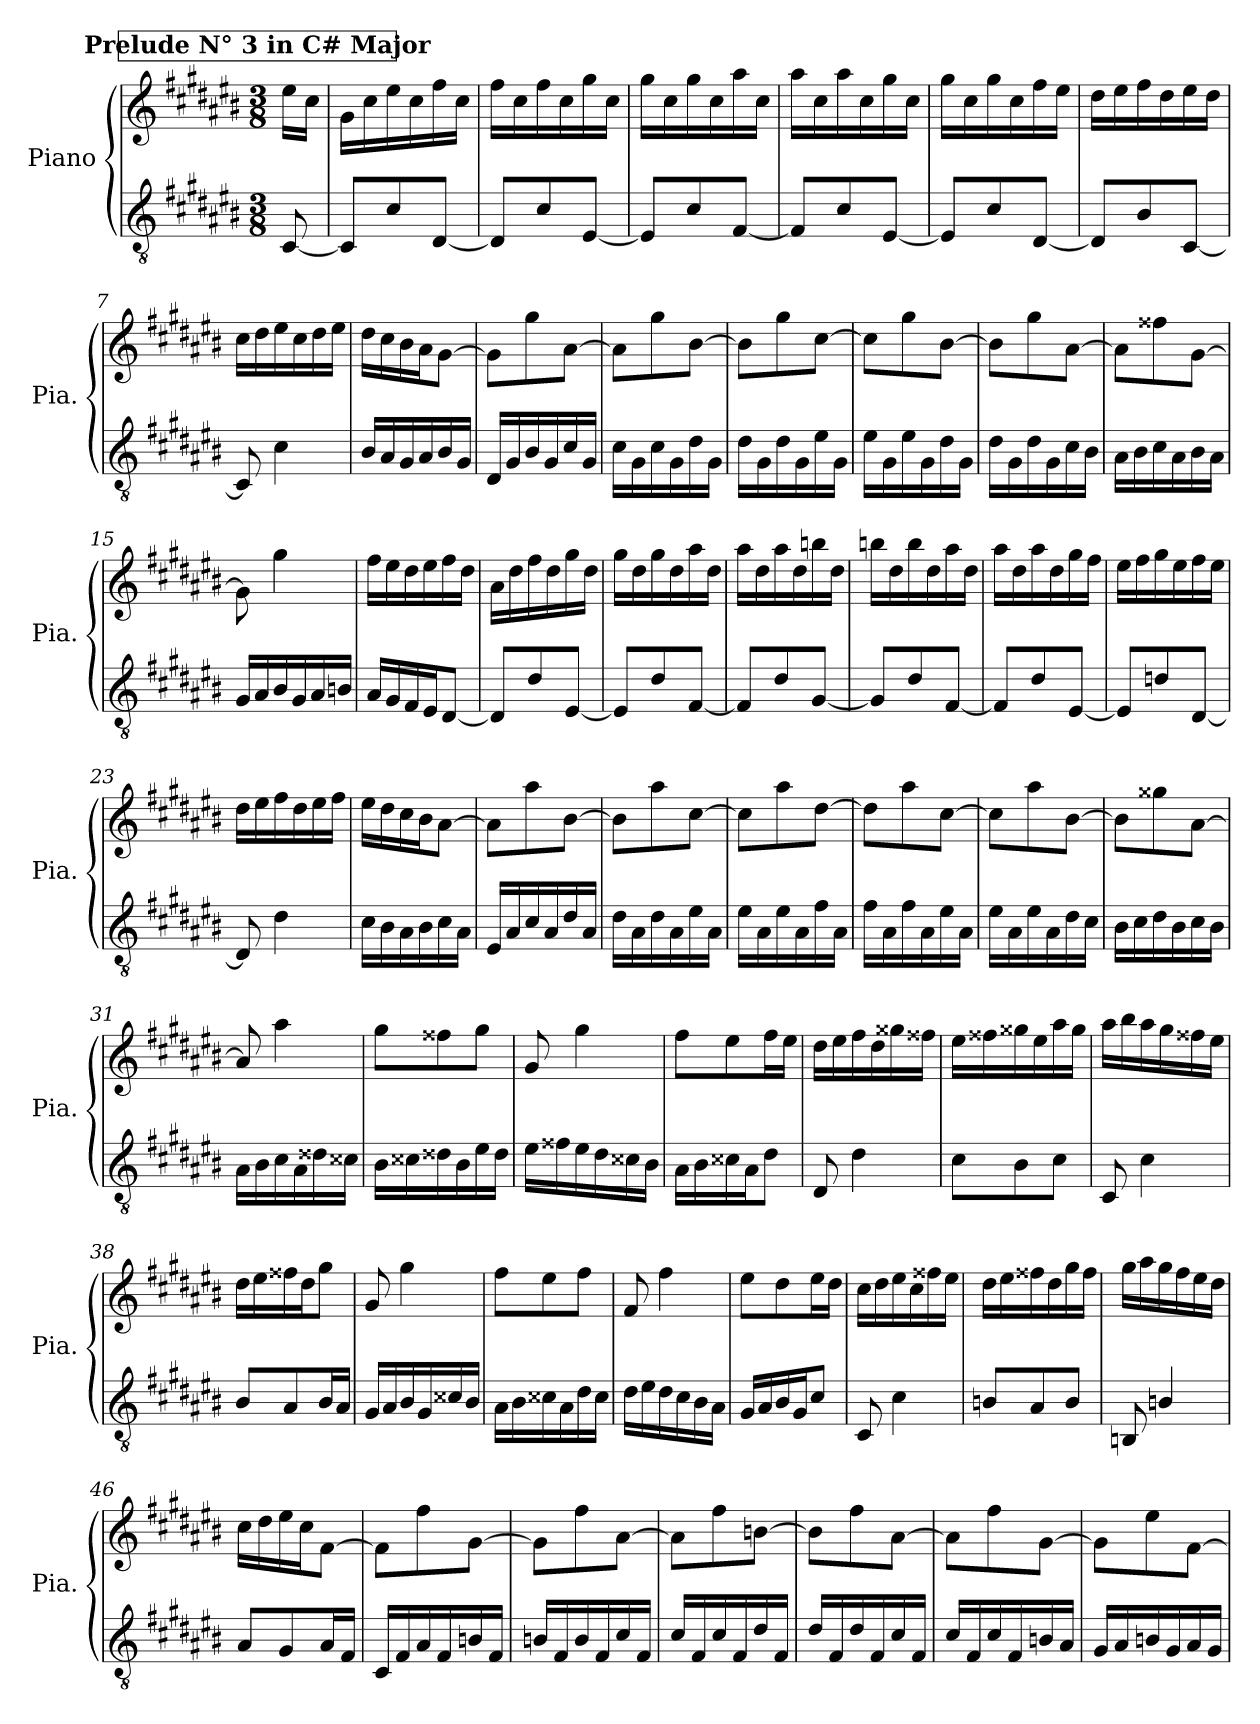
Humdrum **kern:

**kern	**kern	**dynam
*part1	*part1	*part1
*staff2	*staff1	*staff1/2
*I"Piano	*	*
*I'Pia.	*	*
*clefGv2	*clefG2	*
*k[f#c#g#d#a#e#b#]	*k[f#c#g#d#a#e#b#]	*
*M3/8	*M3/8	*
*MM98	*MM98	*
!!LO:REH:place=s1:a:B:fs=20:t=Prelude N° 3 in C# Major
=	=	=
!	!	!LO:DY:b=2
!	!	!LO:DY:n=1:b
[8C#/	16ee#\LL	mp mp
.	16cc#\JJ	.
=1	=1	=1
8C#/L]	16g#\LL	.
.	16cc#\	.
8c#/	16ee#\	.
.	16cc#\	.
[8D#/J	16ff#\	.
.	16cc#\JJ	.
=2	=2	=2
8D#/L]	16ff#\LL	.
.	16cc#\	.
8c#/	16ff#\	.
.	16cc#\	.
[8E#/J	16gg#\	.
.	16cc#\JJ	.
=3	=3	=3
8E#/L]	16gg#\LL	.
.	16cc#\	.
8c#/	16gg#\	.
.	16cc#\	.
[8F#/J	16aa#\	.
.	16cc#\JJ	.
=4	=4	=4
8F#/L]	16aa#\LL	.
.	16cc#\	.
8c#/	16aa#\	.
.	16cc#\	.
[8E#/J	16gg#\	.
.	16cc#\JJ	.
=5	=5	=5
8E#/L]	16gg#\LL	.
.	16cc#\	.
8c#/	16gg#\	.
.	16cc#\	.
[8D#/J	16ff#\	.
.	16ee#\JJ	.
!!LO:LB:g=z
=6	=6	=6
8D#/L]	16dd#\LL	.
.	16ee#\	.
8B#/	16ff#\	.
.	16dd#\	.
[8C#/J	16ee#\	.
.	16dd#\JJ	.
=7	=7	=7
8C#/]	16cc#\LL	.
.	16dd#\	.
4c#\	16ee#\	.
.	16cc#\	.
.	16dd#\	.
.	16ee#\JJ	.
=8	=8	=8
16B#/LL	16dd#\LL	.
16A#/	16cc#\	.
16G#/	16b#\	.
16A#/	16a#\J	.
16B#/	[8g#\J	.
16G#/JJ	.	.
=9	=9	=9
16D#/LL	8g#\L]	.
16G#/	.	.
16B#/	8gg#\	.
16G#/	.	.
16c#/	[8a#\J	.
16G#/JJ	.	.
=10	=10	=10
16c#\LL	8a#\L]	.
16G#\	.	.
16c#\	8gg#\	.
16G#\	.	.
16d#\	[8b#\J	.
16G#\JJ	.	.
!!LO:LB:g=z
=11	=11	=11
16d#\LL	8b#\L]	.
16G#\	.	.
16d#\	8gg#\	.
16G#\	.	.
16e#\	[8cc#\J	.
16G#\JJ	.	.
=12	=12	=12
16e#\LL	8cc#\L]	.
16G#\	.	.
16e#\	8gg#\	.
16G#\	.	.
16d#\	[8b#\J	.
16G#\JJ	.	.
=13	=13	=13
16d#\LL	8b#\L]	.
16G#\	.	.
16d#\	8gg#\	.
16G#\	.	.
16c#\	[8a#\J	.
16B#\JJ	.	.
=14	=14	=14
16A#\LL	8a#\L]	.
16B#\	.	.
16c#\	8ff##X\	.
16A#\	.	.
16B#\	[8g#\J	.
16A#\JJ	.	.
=15	=15	=15
16G#/LL	8g#\]	.
16A#/	.	.
16B#/	4gg#\	.
16G#/	.	.
16A#/	.	.
16Bn/JJ	.	.
!!LO:LB:g=z
=16	=16	=16
16A#/LL	16ff#\LL	.
16G#/	16ee#\	.
16F#/	16dd#\	.
16E#/J	16ee#\	.
[8D#/J	16ff#\	.
.	16dd#\JJ	.
=17	=17	=17
8D#/L]	16a#\LL	.
.	16dd#\	.
8d#/	16ff#\	.
.	16dd#\	.
[8E#/J	16gg#\	.
.	16dd#\JJ	.
=18	=18	=18
8E#/L]	16gg#\LL	.
.	16dd#\	.
8d#/	16gg#\	.
.	16dd#\	.
[8F#/J	16aa#\	.
.	16dd#\JJ	.
=19	=19	=19
8F#/L]	16aa#\LL	.
.	16dd#\	.
8d#/	16aa#\	.
.	16dd#\	.
[8G#/J	16bbn\	.
.	16dd#\JJ	.
=20	=20	=20
8G#/L]	16bbn\LL	.
.	16dd#\	.
8d#/	16bb\	.
.	16dd#\	.
[8F#/J	16aa#\	.
.	16dd#\JJ	.
!!LO:LB:g=z
=21	=21	=21
8F#/L]	16aa#\LL	.
.	16dd#\	.
8d#/	16aa#\	.
.	16dd#\	.
[8E#/J	16gg#\	.
.	16ff#\JJ	.
=22	=22	=22
8E#/L]	16ee#\LL	.
.	16ff#\	.
8dn/	16gg#\	.
.	16ee#\	.
[8D#/J	16ff#\	.
.	16ee#\JJ	.
=23	=23	=23
8D#/]	16dd#\LL	.
.	16ee#\	.
4d#\	16ff#\	.
.	16dd#\	.
.	16ee#\	.
.	16ff#\JJ	.
=24	=24	=24
16c#\LL	16ee#\LL	.
16B#\	16dd#\	.
16A#\	16cc#\	.
16B#\	16b#\J	.
16c#\	[8a#\J	.
16A#\JJ	.	.
=25	=25	=25
16E#/LL	8a#\L]	.
16A#/	.	.
16c#/	8aa#\	.
16A#/	.	.
16d#/	[8b#\J	.
16A#/JJ	.	.
!!LO:PB:g=z
=26	=26	=26
16d#\LL	8b#\L]	.
16A#\	.	.
16d#\	8aa#\	.
16A#\	.	.
16e#\	[8cc#\J	.
16A#\JJ	.	.
=27	=27	=27
16e#\LL	8cc#\L]	.
16A#\	.	.
16e#\	8aa#\	.
16A#\	.	.
16f#\	[8dd#\J	.
16A#\JJ	.	.
=28	=28	=28
16f#\LL	8dd#\L]	.
16A#\	.	.
16f#\	8aa#\	.
16A#\	.	.
16e#\	[8cc#\J	.
16A#\JJ	.	.
=29	=29	=29
16e#\LL	8cc#\L]	.
16A#\	.	.
16e#\	8aa#\	.
16A#\	.	.
16d#\	[8b#\J	.
16c#\JJ	.	.
=30	=30	=30
16B#\LL	8b#\L]	.
16c#\	.	.
16d#\	8gg##X\	.
16B#\	.	.
16c#\	[8a#\J	.
16B#\JJ	.	.
!!LO:LB:g=z
=31	=31	=31
16A#\LL	8a#/]	.
16B#\	.	.
16c#\	4aa#\	.
16A#\	.	.
16d##X\	.	.
16c##X\JJ	.	.
=32	=32	=32
16B#\LL	8gg#\L	.
16c##X\	.	.
16d##X\	8ff##X\	.
16B#\	.	.
16e#\	8gg#\J	.
16d##\JJ	.	.
=33	=33	=33
16e#\LL	8g#/	.
16f##X\	.	.
16e#\	4gg#\	.
16d#\	.	.
16c##X\	.	.
16B#\JJ	.	.
=34	=34	=34
16A#\LL	8ff#\L	.
16B#\	.	.
16c##X\	8ee#\	.
16A#\J	.	.
8d#\J	16ff#\L	.
.	16ee#\JJ	.
!!LO:LB:g=z
=35	=35	=35
8D#/	16dd#\LL	.
.	16ee#\	.
4d#\	16ff#\	.
.	16dd#\	.
.	16gg##X\	.
.	16ff##X\JJ	.
=36	=36	=36
8c#\L	16ee#\LL	.
.	16ff##X\	.
8B#\	16gg##X\	.
.	16ee#\	.
8c#\J	16aa#\	.
.	16gg##\JJ	.
=37	=37	=37
8C#/	16aa#\LL	.
.	16bb#\	.
4c#\	16aa#\	.
.	16gg#\	.
.	16ff##X\	.
.	16ee#\JJ	.
=38	=38	=38
8B#/L	16dd#\LL	.
.	16ee#\	.
8A#/	16ff##X\	.
.	16dd#\J	.
16B#/L	8gg#\J	.
16A#/JJ	.	.
!!LO:LB:g=z
=39	=39	=39
16G#/LL	8g#/	.
16A#/	.	.
16B#/	4gg#\	.
16G#/	.	.
16c##X/	.	.
16B#/JJ	.	.
=40	=40	=40
16A#\LL	8ff#\L	.
16B#\	.	.
16c##X\	8ee#\	.
16A#\	.	.
16d#\	8ff#\J	.
16c##\JJ	.	.
=41	=41	=41
16d#\LL	8f#/	.
16e#\	.	.
16d#\	4ff#\	.
16c#\	.	.
16B#\	.	.
16A#\JJ	.	.
=42	=42	=42
16G#/LL	8ee#\L	.
16A#/	.	.
16B#/	8dd#\	.
16G#/J	.	.
8c#/J	16ee#\L	.
.	16dd#\JJ	.
=43	=43	=43
8C#/	16cc#\LL	.
.	16dd#\	.
4c#\	16ee#\	.
.	16cc#\	.
.	16ff##X\	.
.	16ee#\JJ	.
!!LO:LB:g=z
=44	=44	=44
8Bn/L	16dd#\LL	.
.	16ee#\	.
8A#/	16ff##X\	.
.	16dd#\	.
8B/J	16gg#\	.
.	16ff##\JJ	.
=45	=45	=45
8BBn/	16gg#\LL	.
.	16aa#\	.
4Bn/	16gg#\	.
.	16ff#\	.
.	16ee#\	.
.	16dd#\JJ	.
=46	=46	=46
8A#/L	16cc#\LL	.
.	16dd#\	.
8G#/	16ee#\	.
.	16cc#\J	.
16A#/L	[8f#\J	.
16F#/JJ	.	.
=47	=47	=47
16C#/LL	8f#\L]	.
16F#/	.	.
16A#/	8ff#\	.
16F#/	.	.
16Bn/	[8g#\J	.
16F#/JJ	.	.
=48	=48	=48
16Bn/LL	8g#\L]	.
16F#/	.	.
16B/	8ff#\	.
16F#/	.	.
16c#/	[8a#\J	.
16F#/JJ	.	.
!!LO:LB:g=z
=49	=49	=49
16c#/LL	8a#\L]	.
16F#/	.	.
16c#/	8ff#\	.
16F#/	.	.
16d#/	[8bn\J	.
16F#/JJ	.	.
=50	=50	=50
16d#/LL	8b\L]	.
16F#/	.	.
16d#/	8ff#\	.
16F#/	.	.
16c#/	[8a#\J	.
16F#/JJ	.	.
=51	=51	=51
16c#/LL	8a#\L]	.
16F#/	.	.
16c#/	8ff#\	.
16F#/	.	.
16Bn/	[8g#\J	.
16A#/JJ	.	.
=52	=52	=52
16G#/LL	8g#\L]	.
16A#/	.	.
16Bn/	8ee#\	.
16G#/	.	.
16A#/	[8f#\J	.
16G#/JJ	.	.
=	=	=
*-	*-	*-
